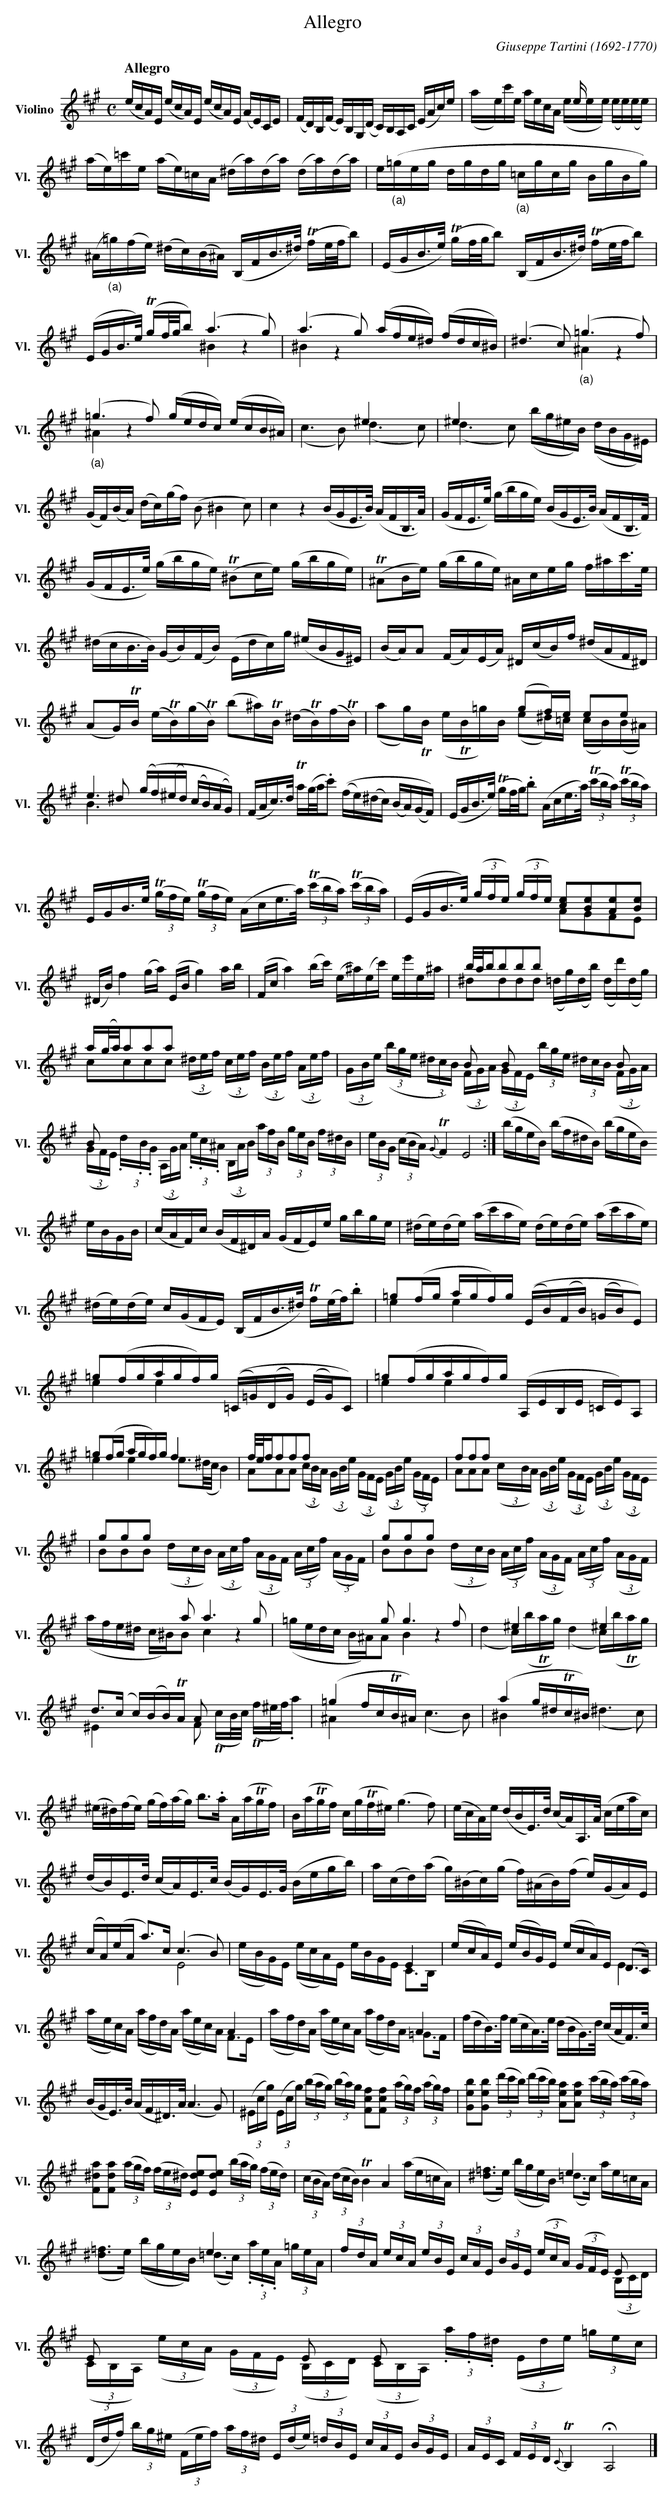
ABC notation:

X:1
T:Allegro
C:Giuseppe Tartini (1692-1770)
M:C
L:1/4
K:A
V: 1 clef=treble name="Violino" sname="Vl."
%%staves  1
   [Q:"Allegro"] [L:1/16] \
   (ecA)E (ecA)E (ecA)E (AE)CE | \
   (FD)B,(F E)B,G,(D C)B,A,C (EAc)e | \
   x9 e x6 & (ae)c'e aecA (exee) (ee)(ee) | \
   (ae)=c'e (ae)=cA (^da)(da) (da)(da) | \
   e("_(a)"=geg dgdg "_(a)"=cgcg BgBg) | \
   (^A"_(a)"=g)(fe) (^dc)(B^A) (B,FB>^d) (!trill!fe/f/b2) | \
   (EGB>e) (!trill!gf/g/b2)  (B,FB>^d) (!trill!fe/f/b2) | \
   (EGB>e) (!trill!gf/g/b2) (a6g2) & x8 ^B4 z4 | \
   (a6g2) (afe^d) (fdc^B) & ^B4 z4 x4 x4 | \
   (^d6c2) ("_(a)"=g6f2) & x8 ^A4 z4 | \
   ("_(a)"=g6f2) (gedc) (ecB^A) & ^A4 z4 x8 | \
   x8 ^e4 x4 & (c6B2) (d6c2) | ^e4x4 x8 & (d6c2) (bg^eB) (dBG^E) | \
   (GF)(BA) (dc)(gf) (B2^B4c2) | c4z4 (BGE>B) (AFB,>A) | (GFE>e) (gbge) (BGE>B) (AFB,>F) |  (GFE>e) (gbge) (!trill!^B2ce) (gbge) | (!trill!^A2Be) (gbge) ^Aceg f^ac'>e | \
   (^dcB>B) (GB)(FB) (Edc)g (^eBG^E) | (BA)A2 (FA)(EA) ^D(cB)f (^dAF^D) | (A2G)!trill!B (e!trill!B)(g!trill!B) (b2^a)!trill!B (^d!trill!B)(f!trill!B) | \
   x8 (g2f)e e2e2 &  (a2g)!trill!B (e!trill!B=g)B (e2^d)=c (cB)(B^A) | e6^d2 ((gf)(^ed) (cB)(AG)) & B6 x10 | (FAc>)d !trill!a(g/a/.c'2) ((fe)(^dc) (BA)(GF)) | (EGB>e) (!trill!gf/g/).b2 (Ace>a) ((3!trill!c'ba) ((3!trill!c'ba) | \
   EGB>e ((3!trill!gfe) ((3!trill!gfe) (Ace>a) ((3!trill!c'ba) ((3!trill!c'ba) | (EGB>e) ((3gfe) ((3gfe) [ec]2[eB]2[eA]2[eB]2 & x8 A2G2F2E2 | (^DB) f4 (ga) (EB g4) ab | (Fc a4) (bc') (e^a)(ec') ee'e^a | b/a/bb2b2b2 x8 & ^d2d2d2d2 (=dg)(db) (dd')(dg) | a(g/a/)a2a2a2 x8 & c2c2c2c2 ((3^def) ((3cef) ((3Bef) ((3Aef) | \
   x6 B2 B2 x4 B2 & ((3GBe) ((3bge (3^dcB) ((3FGA) ((3GFE) (3bge (3^dcB ((3FGA) | B2 x14 & ((3GFE) (3.d.B.G ((3A,GA) (3.e.c.^A ((3B,AB) (3afB (3geB (3f^dB | (3eBG ((3cBA) {G}!trill!F4 E8 :| (bgeB) (bf^dB) (bgeB) eBGB | (cAF)c (BF^D)A (GFE)e gbge | \
  (^de)(de) (ac'ae) (de)(de) (ac'ae) | (^de)(de) c(GFE) (B,FB>^d) !trill!f(e/f/).b2 | =g2(fg agf)g ((EB)(FB) (=GB)E2) & e4 e4 x8 | =g2(fgagf)g ((=C=G)(DG) (EG)C2) & e4 e4 x8 | =g2(fgagf)g (A,EB,E =CE)A,2 & e4 e4 x8 | \
  =g2(fg agf)g f4 x4 & e4 e4 e3(^d/c/ B4) | f/e/ff2f2f2 x8 & A2A2A2 ((3cBA) ((3GBe) ((3GFE) ((3GBe) ((3GFE) | f2f2f2 x10 & A2A2A2 ((3cBA) ((3GBe) ((3GFE) ((3GBe) ((3GFE) | g2g2g2 x10 & B2B2B2 ((3dcB) ((3Acf) ((3AGF) ((3Acf) ((3AGF) | g2g2g2 x10 & B2B2B2 ((3dcB) ((3Acf) ((3AGF) ((3Acf) ((3AGF) |
   x6 a2 a6 g2 & (afe^d c^B)B2 c4 z4 | x6 g2 g6 f2 & (=gedc B^A)A2 B4 z4 | x4 ^e4 x4 ^e4 & (d4 c)(b!trill!ag) (d4 c)(b!trill!ag) | d3(c c)(BB)!trill!A A2x2 x4 & ^E4 x4 F2 (!trill!cB/c/) (!trill!f^e/f/).a2 | (=g4 fc!trill!B^A) x8 & ^A4 x4 (c6 B2) | (a4 g^d!trill!c^B) x8 & ^B4 x4 (^d6 c2) | \
   (^e^d)(fe) (gf)(ag) b3.a A(a!trill!gf) | B(a!trill!gf) c(g!trill!f^e) (g6f2) | (ecA)e (dBE>)d (cA)A,>A (ceac) | (dB)E>d (cA)E>c (BG)E>G (Begb) | a(cd)(a g)(^Bc)(g f)(^AB)(f e)(GA)E | (cA)(eA a3)c (c6B2) & x8 E8 | x12 E4 & (eBG)E (ecA)E eBGE C3B, | \
   (ecA)E (eBG)E (ecA)E (D3C) & x12 E4 | x12 A4 & (aec)A (afd)A (aec)A F3E | x12 A4 & (afd)A (aec)A (afd)A =G3F | (fdB)>f (ecA)>e (dBG)>d (cAF)>c | (BGE)>B (AF^D)>A (A6G2) | ((3^Ecg) ((3Ecg) ((3bag) ((3ba)g [fcF]2[fcF]2 ((3ag)f ((3ag)f | [Geb]2[Geb]2 ((3d'c'b) ((3d'c'b) \
   [Aea]2[Aea]2 ((3c'ba) ((3c'ba) | [F^da]2[Fda]2 ((3agf) ((3fe^d) [Ede]2[Ede]2 ((3bag) ((3fed) | ((3cBA) ((3dcB) !trill! B4 A4 (ae=cA) | x8 e4 x4 & ([=f^d]3e) (bgeB) (=d3c) ae=cA |  x8 e4 x4 & ([=f^d]3e) (bgeB) (=d3c) (3.a.e.A (3=geA | (3fdA (3ecA (3eBE (3cAE (3BGE ((3ecA) ((3GFE) E2 & x12 x2 ((3B,CD) | E2 x4 E2 E2 x6 & ((3CB,A,) ((3ecA) ((3GFE) ((3B,CD) ((3CB,A,) (3.a.f.^d ((3Ede) (3=gec | \
   ((3Ddf) (3bg^e ((3Fef) (3af^d (3E(de) (3=dBE (3cAE (3BGE | (3AEC (3FED {C}!trill!B,4 !fermata!A,8 |]
